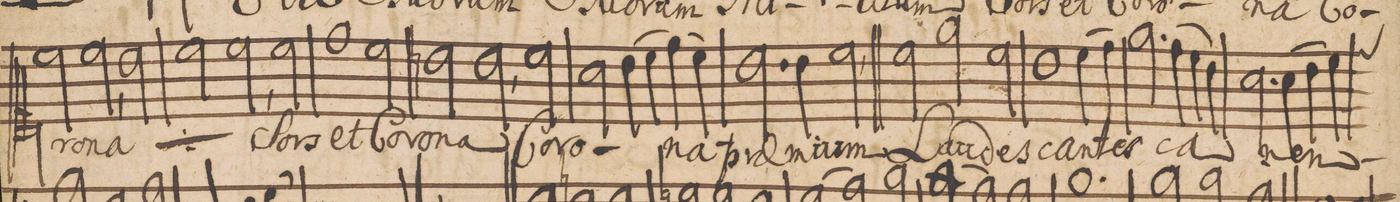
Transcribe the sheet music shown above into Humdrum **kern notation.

**kern	**text	**dynam
*I"Canto.	*	*
*clefC1	*	*
*k[]	*	*
*M3/2	*	*
2cc\	-ro-	.
2cc\,<	-na	.
*	*ij	*
2b\	Co-	.
=11	=11	=11
2cc\	-ro-	.
2cc\,<	-na	.
*	*Xij	*
2cc\	Sors	.
=12	=12	=12
1dd\	et	.
2cc\	Co-	.
=13	=13	=13
2bn\	-ro-	.
2b\,<	-na	.
2cc\	Co-	.
=14	=14	=14
2a\	-ro-	.
(4b\	.	.
4cc\)	.	.
(4dd\	-na	.
4cc\)	.	.
=15	=15	=15
2.b\	prae-	.
4b\	-mi-	.
2cc\,<	-um	.
=16||	=16||	=16||
2cc\	Lau-	.
2ee\	-des	.
2cc\	ca-	.
=17	=17	=17
1b\	-n[en]-	.
(4cc\	.	.
4dd\)	.	.
=18	=18	=18
2.ee\	-tes	.
(4dd\	ca-	.
4cc\	.	.
4b\)	.	.
=19	=19	=19
2.a\	.	.
(4a\	-nen-	.
4b\	.	.
4cc\)	.	.
*custos:dd	*	*
=20	=20	=20
*-	*-	*-
